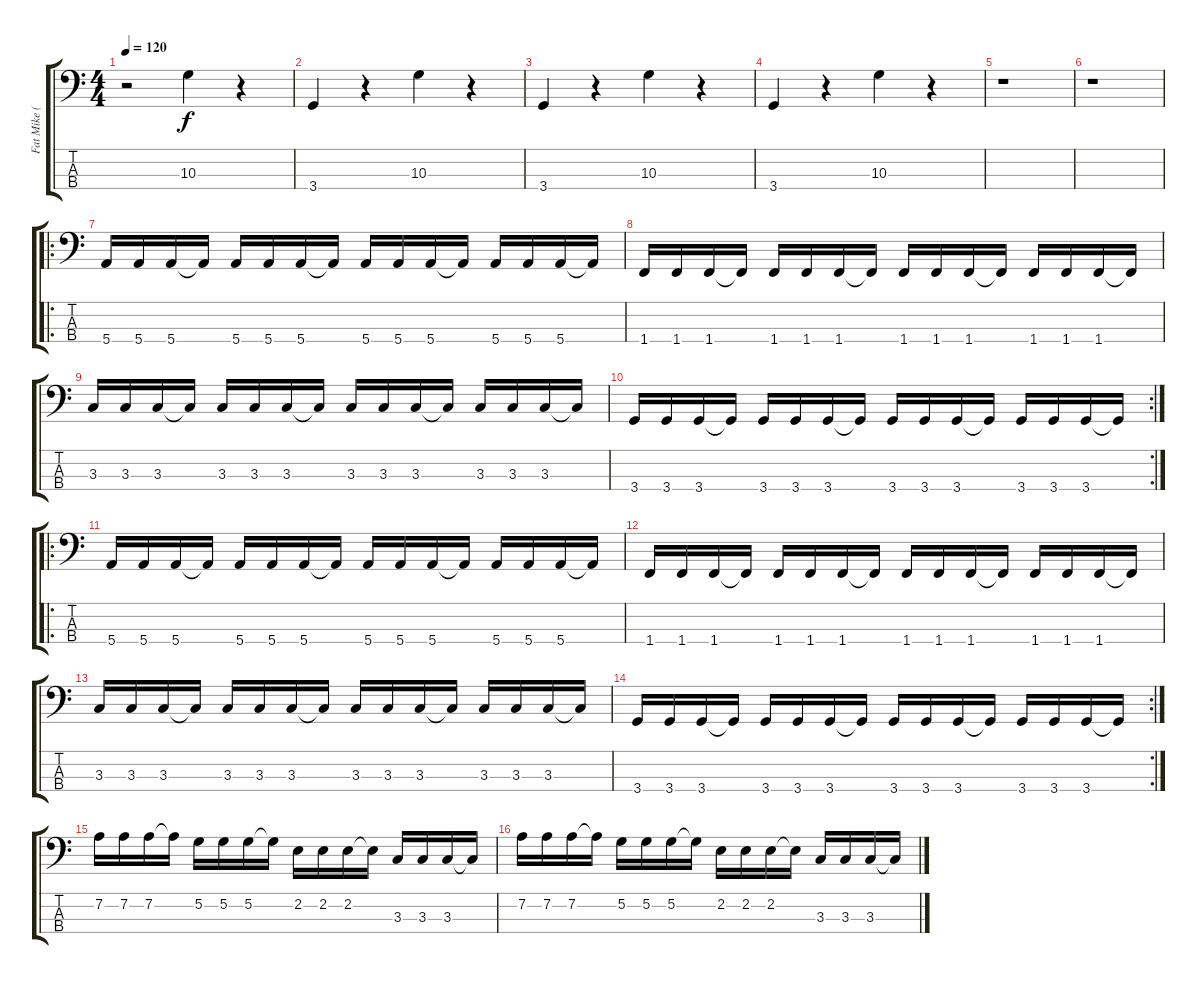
\track ("Fat Mike (base)" "Fat Mike (") {instrument electricbasspick}
\staff {score tabs}
\tuning (G2 D2 A1 E1) {hide}
\ts (4 4)
\tempo 120
\tempo 100
\tempo 120
\clef f4
\ks c
r.2{dy f instrument electricbasspick} 10.3.4 r.4 |
3.4.4 r.4 10.3.4 r.4 |
3.4.4 r.4 10.3.4 r.4 |
3.4.4 r.4 10.3.4 r.4 |
r.1 |
r.1 |
\ro
5.4.16 5.4.16 5.4.16 5.4{t}.16 5.4.16 5.4.16 5.4.16 5.4{t}.16 5.4.16 5.4.16 5.4.16 5.4{t}.16 5.4.16 5.4.16 5.4.16 5.4{t}.16 |
1.4.16 1.4.16 1.4.16 1.4{t}.16 1.4.16 1.4.16 1.4.16 1.4{t}.16 1.4.16 1.4.16 1.4.16 1.4{t}.16 1.4.16 1.4.16 1.4.16 1.4{t}.16 |
3.3.16 3.3.16 3.3.16 3.3{t}.16 3.3.16 3.3.16 3.3.16 3.3{t}.16 3.3.16 3.3.16 3.3.16 3.3{t}.16 3.3.16 3.3.16 3.3.16 3.3{t}.16 |
\rc 2
3.4.16 3.4.16 3.4.16 3.4{t}.16 3.4.16 3.4.16 3.4.16 3.4{t}.16 3.4.16 3.4.16 3.4.16 3.4{t}.16 3.4.16 3.4.16 3.4.16 3.4{t}.16 |
\ro
5.4.16 5.4.16 5.4.16 5.4{t}.16 5.4.16 5.4.16 5.4.16 5.4{t}.16 5.4.16 5.4.16 5.4.16 5.4{t}.16 5.4.16 5.4.16 5.4.16 5.4{t}.16 |
1.4.16 1.4.16 1.4.16 1.4{t}.16 1.4.16 1.4.16 1.4.16 1.4{t}.16 1.4.16 1.4.16 1.4.16 1.4{t}.16 1.4.16 1.4.16 1.4.16 1.4{t}.16 |
3.3.16 3.3.16 3.3.16 3.3{t}.16 3.3.16 3.3.16 3.3.16 3.3{t}.16 3.3.16 3.3.16 3.3.16 3.3{t}.16 3.3.16 3.3.16 3.3.16 3.3{t}.16 |
\rc 2
3.4.16 3.4.16 3.4.16 3.4{t}.16 3.4.16 3.4.16 3.4.16 3.4{t}.16 3.4.16 3.4.16 3.4.16 3.4{t}.16 3.4.16 3.4.16 3.4.16 3.4{t}.16 |
7.2.16 7.2.16 7.2.16 7.2{t}.16 5.2.16 5.2.16 5.2.16 5.2{t}.16 2.2.16 2.2.16 2.2.16 2.2{t}.16 3.3.16 3.3.16 3.3.16 3.3{t}.16 |
7.2.16 7.2.16 7.2.16 7.2{t}.16 5.2.16 5.2.16 5.2.16 5.2{t}.16 2.2.16 2.2.16 2.2.16 2.2{t}.16 3.3.16 3.3.16 3.3.16 3.3{t}.16
